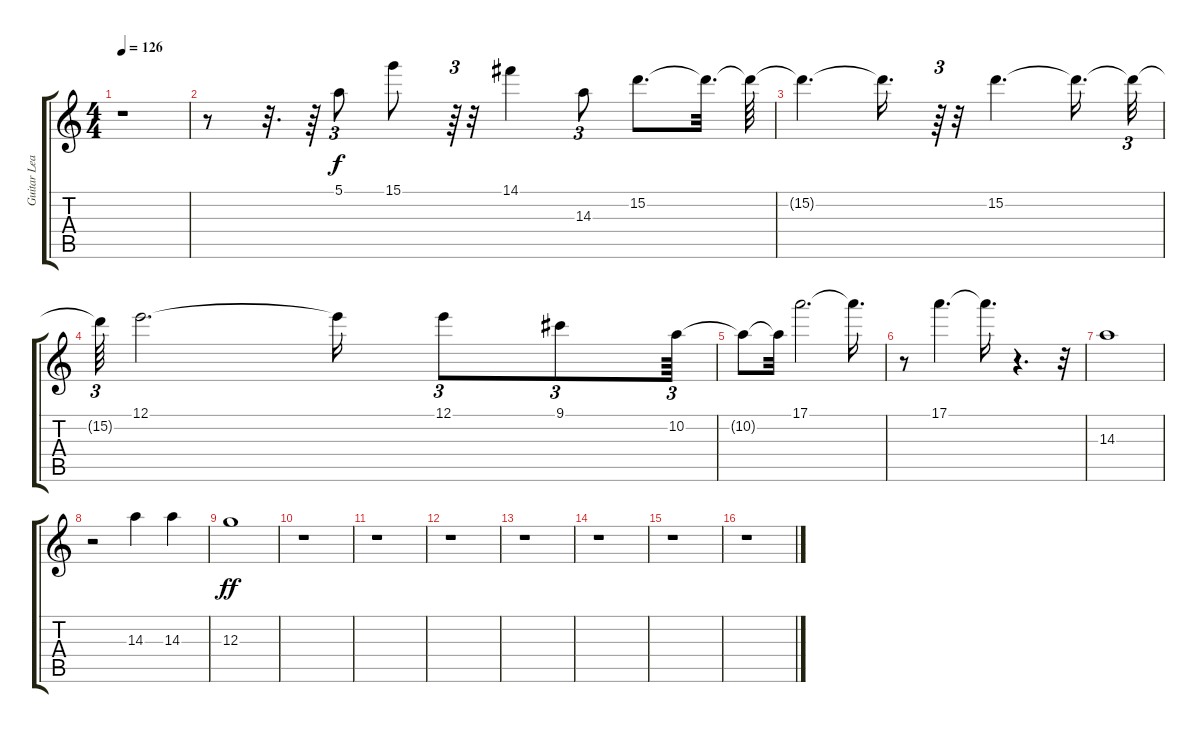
\track ("Guitar Lead" "Guitar Lea") {instrument electricguitarclean}
\staff {score tabs}
\tuning (E4 B3 G3 D3 A2 E2) {hide}
\ts (4 4)
\tempo 126
\clef g2
\ks c
r.1{dy f} |
r.8 r.32{d} r.64 5.1.8{tu (3 2)} 15.1.8 r.64{tu (3 2)} r.32 14.1.4 14.3.8{tu (3 2)} 15.2.8{d} 15.2{t}.32{d} 15.2{t}.64 |
15.2{t}.4{d} 15.2{t}.16{d} r.64{tu (3 2)} r.32 15.2.4{d} 15.2{t}.16{d} 15.2{t}.32{tu (3 2)} |
15.2{t}.64{tu (3 2)} 12.1.2{d} 12.1{t}.16 12.1.8{tu (3 2)} 9.1.8{tu (3 2)} 10.2.64{tu (3 2)} |
10.2{t}.8 10.2{t}.32 17.1.2{d} 17.1{t}.16{d} |
r.8 17.1.4{d} 17.1{t}.16{d} r.4{d} r.32 |
14.3.1 |
r.2 14.3.4 14.3.4 |
12.3.1{dy ff} |
r.1 |
r.1 |
r.1 |
r.1 |
r.1 |
r.1 |
r.1
